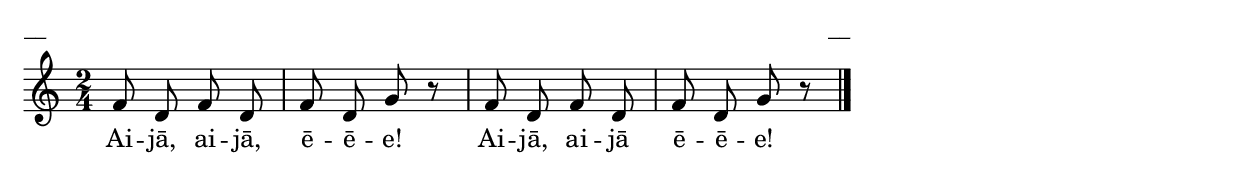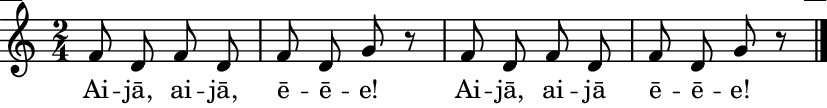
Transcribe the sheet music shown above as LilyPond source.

\version "2.13.18"
#(ly:set-option 'crop #t)

%\header {
%    title = "Lieli bērni brīnījās",AA lapas
%}
\paper {
line-width = 14\cm
left-margin = 0.4\cm
between-system-padding = 0.1\cm
between-system-space = 0.1\cm
}
\layout {
indent = #0
ragged-last = ##f
}

voiceA = \relative c' {
\clef "treble"
\key c \major
\time 2/4
f8 d f d |
f8 d g r8 |
f8 d f d |
f8 d g r8 |
\bar "|."
} 

lyricA = \lyricmode {
Ai -- jā, ai -- jā, ē -- ē -- e! Ai -- jā, ai -- jā ē -- ē -- e!
} 

fullScore = <<
\new Staff {
<<
\new Voice = "voiceA" { \oneVoice \autoBeamOff \voiceA }
\new Lyrics \lyricsto "voiceA" \lyricA
>>
}
>>

\score {
\fullScore
\header { piece = "__" opus = "__" }
}
\markup { \with-color #(x11-color 'white) \sans \smaller "__" }
\score {
\unfoldRepeats
\fullScore
\midi {
\context { \Staff \remove "Staff_performer" }
\context { \Voice \consists "Staff_performer" }
}
}


